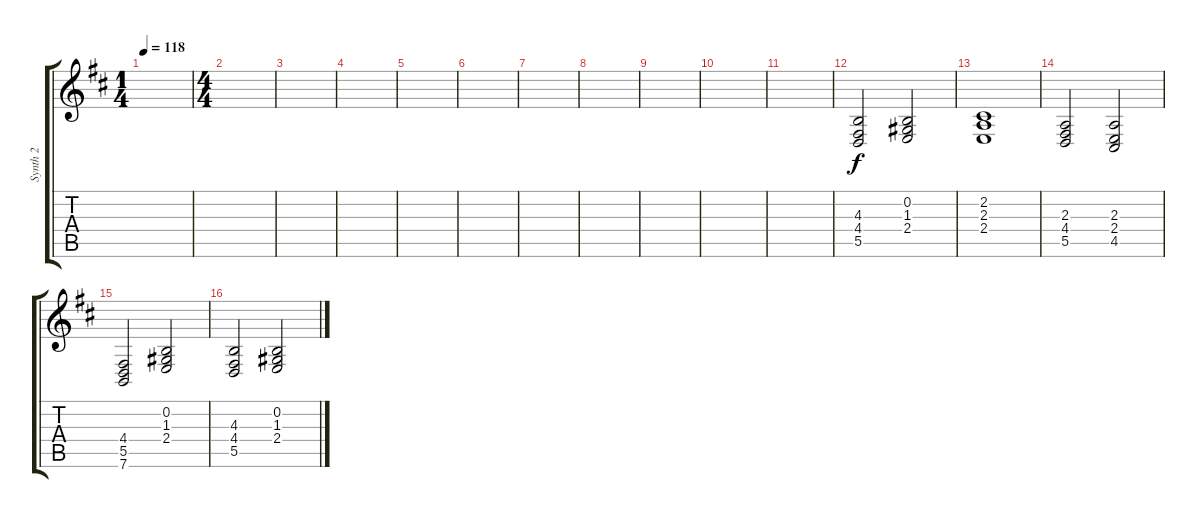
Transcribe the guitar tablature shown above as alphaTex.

\track ("Synth 2" "Synth 2") {instrument stringensemble1}
\staff {score tabs}
\tuning (E4 B3 G3 D3 A2 E2) {hide}
\ts (1 4)
\tempo 118
\clef g2
\ks d
|
\ts (4 4)
|
|
|
|
|
|
|
|
|
|
(4.3 4.4 5.5).2 (0.2 1.3 2.4).2 |
(2.2 2.3 2.4).1 |
(2.3 4.4 5.5).2 (2.3 2.4 4.5).2 |
(4.4 5.5 7.6).2 (0.2 1.3 2.4).2 |
(4.3 4.4 5.5).2 (0.2 1.3 2.4).2
